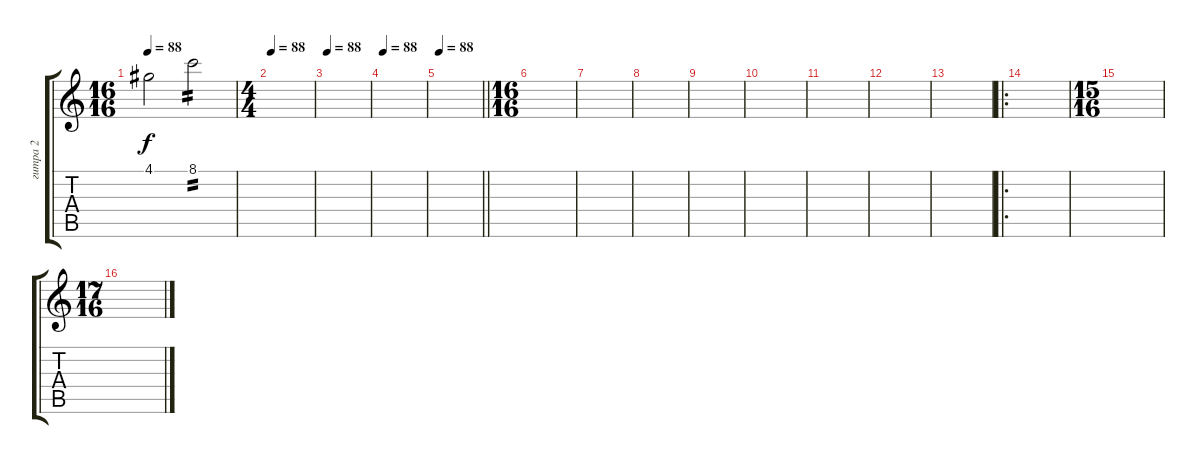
\track ("гитра 2" "гитра 2") {instrument distortionguitar}
\staff {score tabs}
\tuning (E4 B3 G3 D3 A2 E2) {hide}
\ts (16 16)
\tempo 88
\clef g2
\ks c
4.1.2{dy f} 8.1.2{tp 2} |
\ts (4 4)
\tempo 88
|
\tempo 88
|
\tempo 88
|
\tempo 88
\barLineRight lightlight
|
\ts (16 16)
|
|
|
|
|
|
|
|
\ro
|
\ts (15 16)
|
\ts (17 16)
